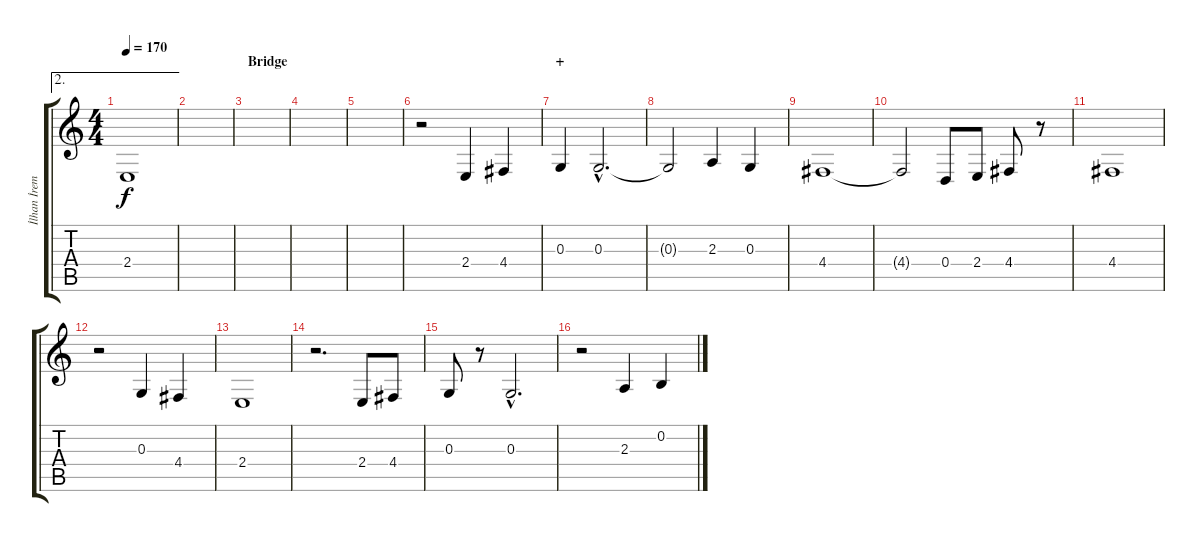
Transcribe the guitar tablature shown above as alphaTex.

\track ("İlhan İrem" "İlhan İrem") {instrument choiraahs}
\staff {score tabs}
\tuning (E4 B3 G3 D3 A2 E2) {hide}
\ae 2
\ts (4 4)
\tempo 170
\clef g2
\ks c
2.4.1{dy f} |
|
\section ("" "Bridge")
|
|
|
r.2 2.4.4 4.4.4 |
\section ("" "+")
0.3.4 0.3{hac}.2{d} |
0.3{t}.2 2.3.4 0.3.4 |
4.4.1 |
4.4{t}.2 0.4.8 2.4.8 4.4.8 r.8 |
4.4.1 |
r.2 0.3.4 4.4.4 |
2.4.1 |
r.2{d} 2.4.8 4.4.8 |
0.3.8 r.8 0.3{hac}.2{d} |
r.2 2.3.4 0.2.4
